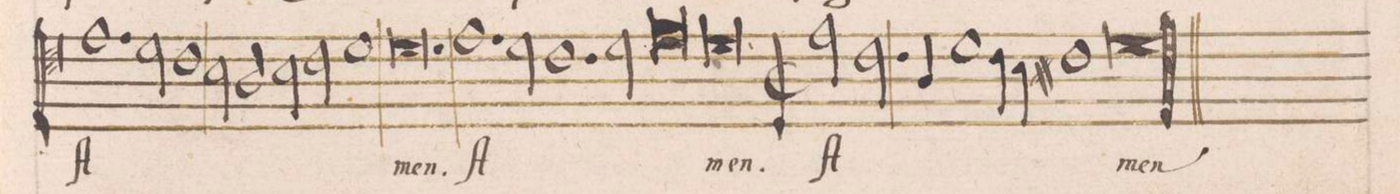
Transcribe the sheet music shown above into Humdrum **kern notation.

**kern	**text
*I"ALTVS	*
*clefC4	*
*k[]	*
*met(O|)	*
*M3/2	*
1.e	A-
2d\	.
1c	.
=113-	=113-
2B\	.
2A/	.
2B\	.
2c\	.
1d	.
=114-	=114-
0.d	-men.
=115-	=115-
1.e	A-
2d\	.
1.c	.
=116-	=116-
2d\	.
0e	.
=117-	=117-
0.d	-men.
=118-	=118-
*M2/1	*
*met(C|)	*
2e\	A-
2.c\	.
4A/	.
1d\	.
=119-	=119-
4c\	.
4B\	.
1c#X	.
=120-	=120-
0dl	-men
==	==
*-	*-
